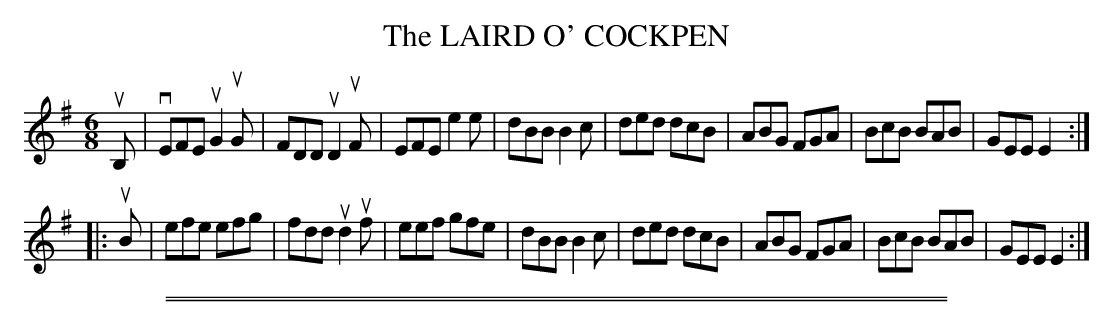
X:1
T: The LAIRD O' COCKPEN
M: 6/8
L: 1/8
K: Em
uB, |\
vEFE uG2uG | FDD uD2uF | EFE e2e | dBB B2c |\
ded dcB | ABG FGA | BcB BAB | GEE E2 :|
|: uB |\
efe efg | fdd ud2uf | eef gfe | dBB B2c |\
ded dcB | ABG FGA | BcB BAB | GEE E2 :|
